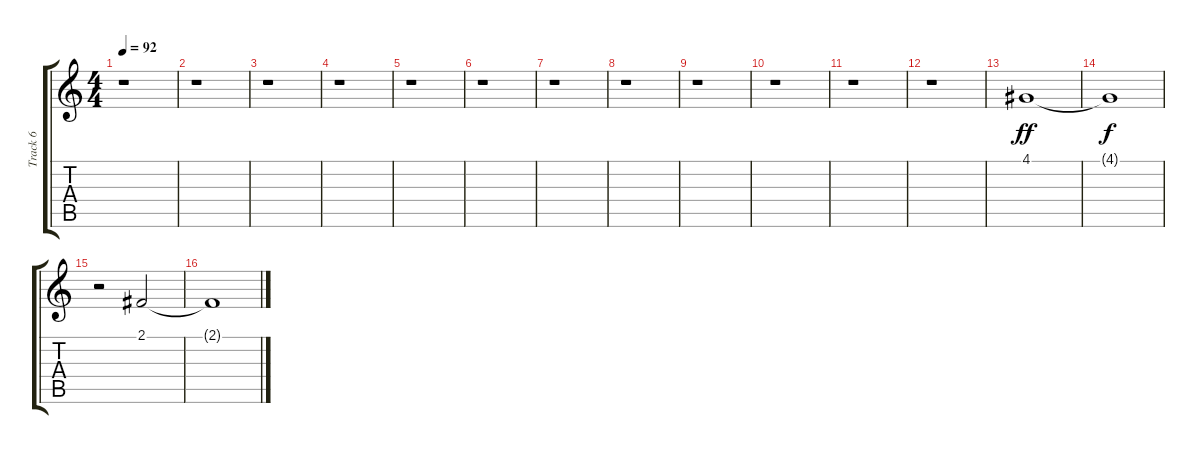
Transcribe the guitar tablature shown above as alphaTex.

\track ("Track 6" "Track 6") {instrument stringensemble2}
\staff {score tabs}
\tuning (E4 B3 G3 D3 A2 E2) {hide}
\ts (4 4)
\tempo 92
\clef g2
\ks c
r.1{dy f} |
r.1 |
r.1 |
r.1 |
r.1 |
r.1 |
r.1 |
r.1 |
r.1 |
r.1 |
r.1 |
r.1 |
4.1.1{dy ff} |
4.1{t}.1{dy f} |
r.2 2.1.2 |
2.1{t}.1
